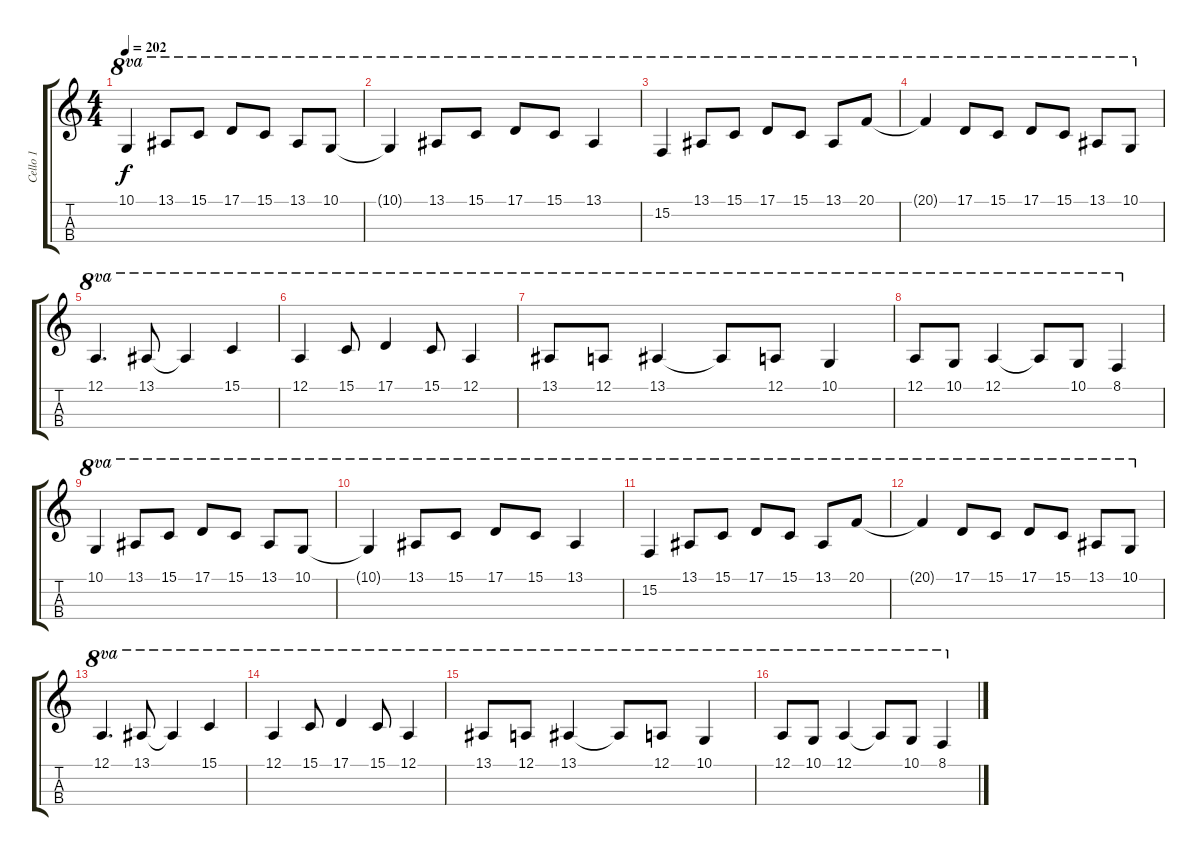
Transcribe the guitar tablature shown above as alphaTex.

\track ("Cello 1" "Cello 1") {instrument cello}
\staff {score tabs}
\tuning (A3 D3 G2 C2) {hide}
\ts (4 4)
\tempo 202
\clef g2
\ks c
10.1.4{ot 8va dy f} 13.1.8{ot 8va} 15.1.8{ot 8va} 17.1.8{ot 8va} 15.1.8{ot 8va} 13.1.8{ot 8va} 10.1.8{ot 8va} |
10.1{t}.4{ot 8va} 13.1.8{ot 8va} 15.1.8{ot 8va} 17.1.8{ot 8va} 15.1.8{ot 8va} 13.1.4{ot 8va} |
15.2.4{ot 8va} 13.1.8{ot 8va} 15.1.8{ot 8va} 17.1.8{ot 8va} 15.1.8{ot 8va} 13.1.8{ot 8va} 20.1.8{ot 8va} |
20.1{t}.4{ot 8va} 17.1.8{ot 8va} 15.1.8{ot 8va} 17.1.8{ot 8va} 15.1.8{ot 8va} 13.1.8{ot 8va} 10.1.8{ot 8va} |
12.1.4{d ot 8va} 13.1.8{ot 8va} 13.1{t}.4{ot 8va} 15.1.4{ot 8va} |
12.1.4{ot 8va} 15.1.8{ot 8va} 17.1.4{ot 8va} 15.1.8{ot 8va} 12.1.4{ot 8va} |
13.1.8{ot 8va} 12.1.8{ot 8va} 13.1.4{ot 8va} 13.1{t}.8{ot 8va} 12.1.8{ot 8va} 10.1.4{ot 8va} |
12.1.8{ot 8va} 10.1.8{ot 8va} 12.1.4{ot 8va} 12.1{t}.8{ot 8va} 10.1.8{ot 8va} 8.1.4{ot 8va} |
10.1.4{ot 8va} 13.1.8{ot 8va} 15.1.8{ot 8va} 17.1.8{ot 8va} 15.1.8{ot 8va} 13.1.8{ot 8va} 10.1.8{ot 8va} |
10.1{t}.4{ot 8va} 13.1.8{ot 8va} 15.1.8{ot 8va} 17.1.8{ot 8va} 15.1.8{ot 8va} 13.1.4{ot 8va} |
15.2.4{ot 8va} 13.1.8{ot 8va} 15.1.8{ot 8va} 17.1.8{ot 8va} 15.1.8{ot 8va} 13.1.8{ot 8va} 20.1.8{ot 8va} |
20.1{t}.4{ot 8va} 17.1.8{ot 8va} 15.1.8{ot 8va} 17.1.8{ot 8va} 15.1.8{ot 8va} 13.1.8{ot 8va} 10.1.8{ot 8va} |
12.1.4{d ot 8va} 13.1.8{ot 8va} 13.1{t}.4{ot 8va} 15.1.4{ot 8va} |
12.1.4{ot 8va} 15.1.8{ot 8va} 17.1.4{ot 8va} 15.1.8{ot 8va} 12.1.4{ot 8va} |
13.1.8{ot 8va} 12.1.8{ot 8va} 13.1.4{ot 8va} 13.1{t}.8{ot 8va} 12.1.8{ot 8va} 10.1.4{ot 8va} |
12.1.8{ot 8va} 10.1.8{ot 8va} 12.1.4{ot 8va} 12.1{t}.8{ot 8va} 10.1.8{ot 8va} 8.1.4{ot 8va}
